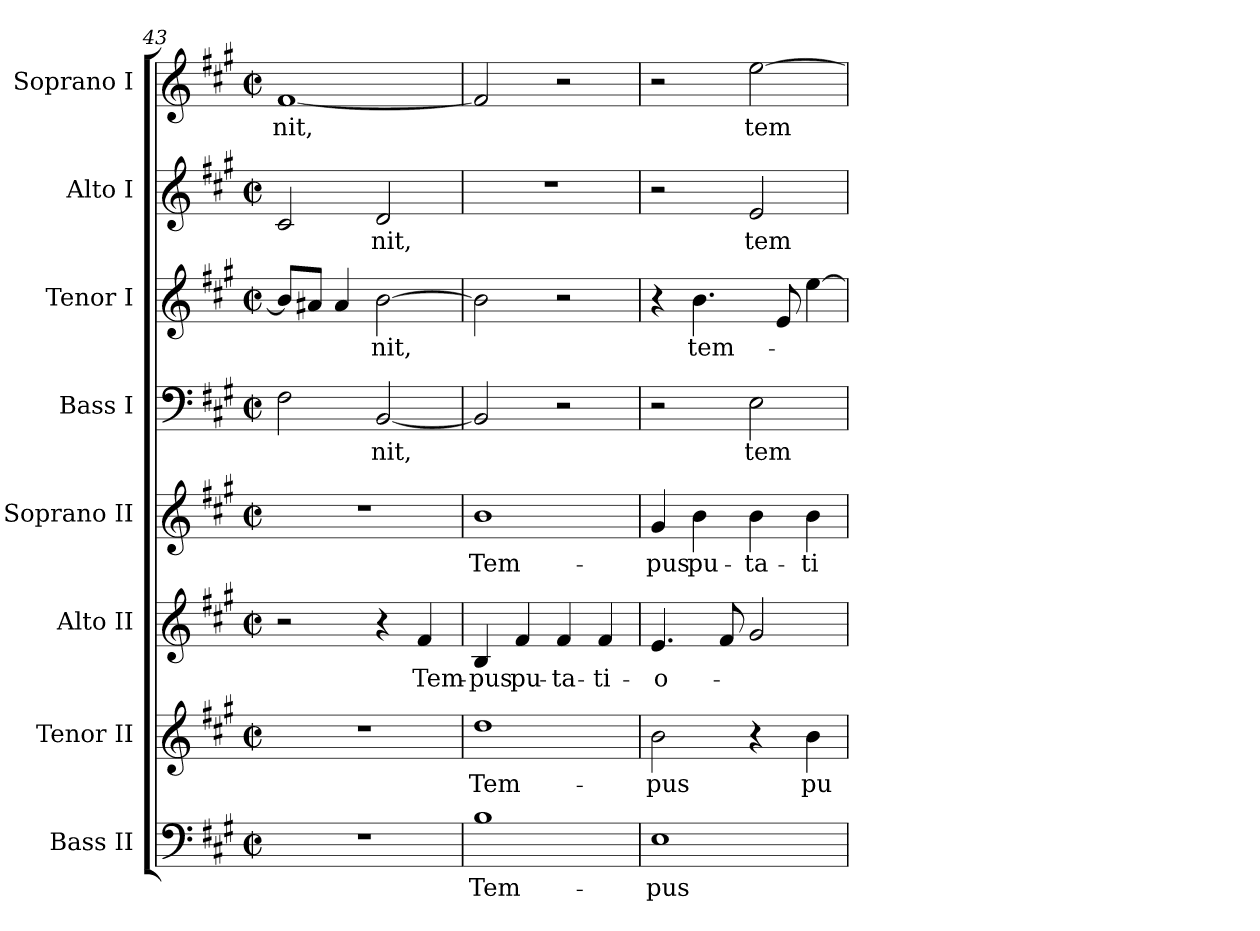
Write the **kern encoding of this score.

**kern	**text	**kern	**text	**kern	**text	**kern	**text	**kern	**text	**kern	**text	**kern	**text	**kern	**text
*part8	*part8	*part7	*part7	*part6	*part6	*part5	*part5	*part4	*part4	*part3	*part3	*part2	*part2	*part1	*part1
*staff8	*staff8	*staff7	*staff7	*staff6	*staff6	*staff5	*staff5	*staff4	*staff4	*staff3	*staff3	*staff2	*staff2	*staff1	*staff1
*I"Bass II	*	*I"Tenor II	*	*I"Alto II	*	*I"Soprano II	*	*I"Bass I	*	*I"Tenor I	*	*I"Alto I	*	*I"Soprano I	*
*I'B. II	*	*I'T. II	*	*I'A. II	*	*	*	*I'B. I	*	*I'T. I	*	*I'A. I	*	*	*
*clefF4	*	*clefG2	*	*clefG2	*	*clefG2	*	*clefF4	*	*clefG2	*	*clefG2	*	*clefG2	*
*	*	*ITrd7c12	*	*	*	*	*	*	*	*ITrd7c12	*	*	*	*	*
*k[f#c#g#]	*	*k[f#c#g#]	*	*k[f#c#g#]	*	*k[f#c#g#]	*	*k[f#c#g#]	*	*k[f#c#g#]	*	*k[f#c#g#]	*	*k[f#c#g#]	*
*A:	*	*A:	*	*A:	*	*A:	*	*A:	*	*A:	*	*A:	*	*A:	*
*M2/2	*	*M2/2	*	*M2/2	*	*M2/2	*	*M2/2	*	*M2/2	*	*M2/2	*	*M2/2	*
*met(c|)	*	*met(c|)	*	*met(c|)	*	*met(c|)	*	*met(c|)	*	*met(c|)	*	*met(c|)	*	*met(c|)	*
=43	=43	=43	=43	=43	=43	=43	=43	=43	=43	=43	=43	=43	=43	=43	=43
!	!	!	!	!	!	!	!	!	!	!	!	!	!	!	!LO:LY:b:color=#000000
1r	.	1r	.	2r	.	1r	.	2F#i\	.	8Bi/L]	.	2c#i/	.	[<1f#i	-nit,
.	.	.	.	.	.	.	.	.	.	8A#Xi/J	.	.	.	.	.
.	.	.	.	.	.	.	.	.	.	4A#i/	.	.	.	.	.
!	!	!	!	!	!	!	!	!	!LO:LY:b:color=#000000	!	!	!	!	!	!
!	!	!	!	!	!	!	!	!	!	!	!LO:LY:b:color=#000000	!	!	!	!
!	!	!	!	!	!	!	!	!	!	!	!	!	!LO:LY:b:color=#000000	!	!
.	.	.	.	4r	.	.	.	[<2BBi/	-nit,	[>2Bi\	-nit,	2di/	-nit,	.	.
!	!	!	!	!	!LO:LY:b:color=#000000	!	!	!	!	!	!	!	!	!	!
.	.	.	.	4f#i/	Tem-	.	.	.	.	.	.	.	.	.	.
!!LO:LB:g=z
=44	=44	=44	=44	=44	=44	=44	=44	=44	=44	=44	=44	=44	=44	=44	=44
!	!LO:LY:b:color=#000000	!	!	!	!	!	!	!	!	!	!	!	!	!	!
!	!	!	!LO:LY:b:color=#000000	!	!	!	!	!	!	!	!	!	!	!	!
!	!	!	!	!	!LO:LY:b:color=#000000	!	!	!	!	!	!	!	!	!	!
!	!	!	!	!	!	!	!LO:LY:b:color=#000000	!	!	!	!	!	!	!	!
1Bi	Tem-	1di	Tem-	4Bi/	-pus	1bi	Tem-	2BBi/]	.	2Bi\]	.	1r	.	2f#i/]	.
!	!	!	!	!	!LO:LY:b:color=#000000	!	!	!	!	!	!	!	!	!	!
.	.	.	.	4f#i/	pu-	.	.	.	.	.	.	.	.	.	.
!	!	!	!	!	!LO:LY:b:color=#000000	!	!	!	!	!	!	!	!	!	!
.	.	.	.	4f#i/	-ta-	.	.	2r	.	2r	.	.	.	2r	.
!	!	!	!	!	!LO:LY:b:color=#000000	!	!	!	!	!	!	!	!	!	!
.	.	.	.	4f#i/	-ti-	.	.	.	.	.	.	.	.	.	.
=45	=45	=45	=45	=45	=45	=45	=45	=45	=45	=45	=45	=45	=45	=45	=45
!	!LO:LY:b:color=#000000	!	!	!	!	!	!	!	!	!	!	!	!	!	!
!	!	!	!LO:LY:b:color=#000000	!	!	!	!	!	!	!	!	!	!	!	!
!	!	!	!	!	!LO:LY:b:color=#000000	!	!	!	!	!	!	!	!	!	!
!	!	!	!	!	!	!	!LO:LY:b:color=#000000	!	!	!	!	!	!	!	!
1Ei	-pus	2Bi\	-pus	4.ei/	-o-	4g#i/	-pus	2r	.	4r	.	2r	.	2r	.
!	!	!	!	!	!	!	!LO:LY:b:color=#000000	!	!	!	!	!	!	!	!
!	!	!	!	!	!	!	!	!	!	!	!LO:LY:b:color=#000000	!	!	!	!
.	.	.	.	.	.	4bi\	pu-	.	.	4.Bi\	tem-	.	.	.	.
.	.	.	.	8f#i/	.	.	.	.	.	.	.	.	.	.	.
!	!	!	!	!	!	!	!LO:LY:b:color=#000000	!	!	!	!	!	!	!	!
!	!	!	!	!	!	!	!	!	!LO:LY:b:color=#000000	!	!	!	!	!	!
!	!	!	!	!	!	!	!	!	!	!	!	!	!LO:LY:b:color=#000000	!	!
!	!	!	!	!	!	!	!	!	!	!	!	!	!	!	!LO:LY:b:color=#000000
.	.	4r	.	2g#i/	.	4bi\	-ta-	2Ei\	tem-	.	.	2ei/	tem-	[>2eei\	tem-
.	.	.	.	.	.	.	.	.	.	8Ei/	.	.	.	.	.
!	!	!	!LO:LY:b:color=#000000	!	!	!	!	!	!	!	!	!	!	!	!
!	!	!	!	!	!	!	!LO:LY:b:color=#000000	!	!	!	!	!	!	!	!
.	.	4Bi\	pu-	.	.	4bi\	-ti-	.	.	[>4ei\	.	.	.	.	.
=	=	=	=	=	=	=	=	=	=	=	=	=	=	=	=
*-	*-	*-	*-	*-	*-	*-	*-	*-	*-	*-	*-	*-	*-	*-	*-
